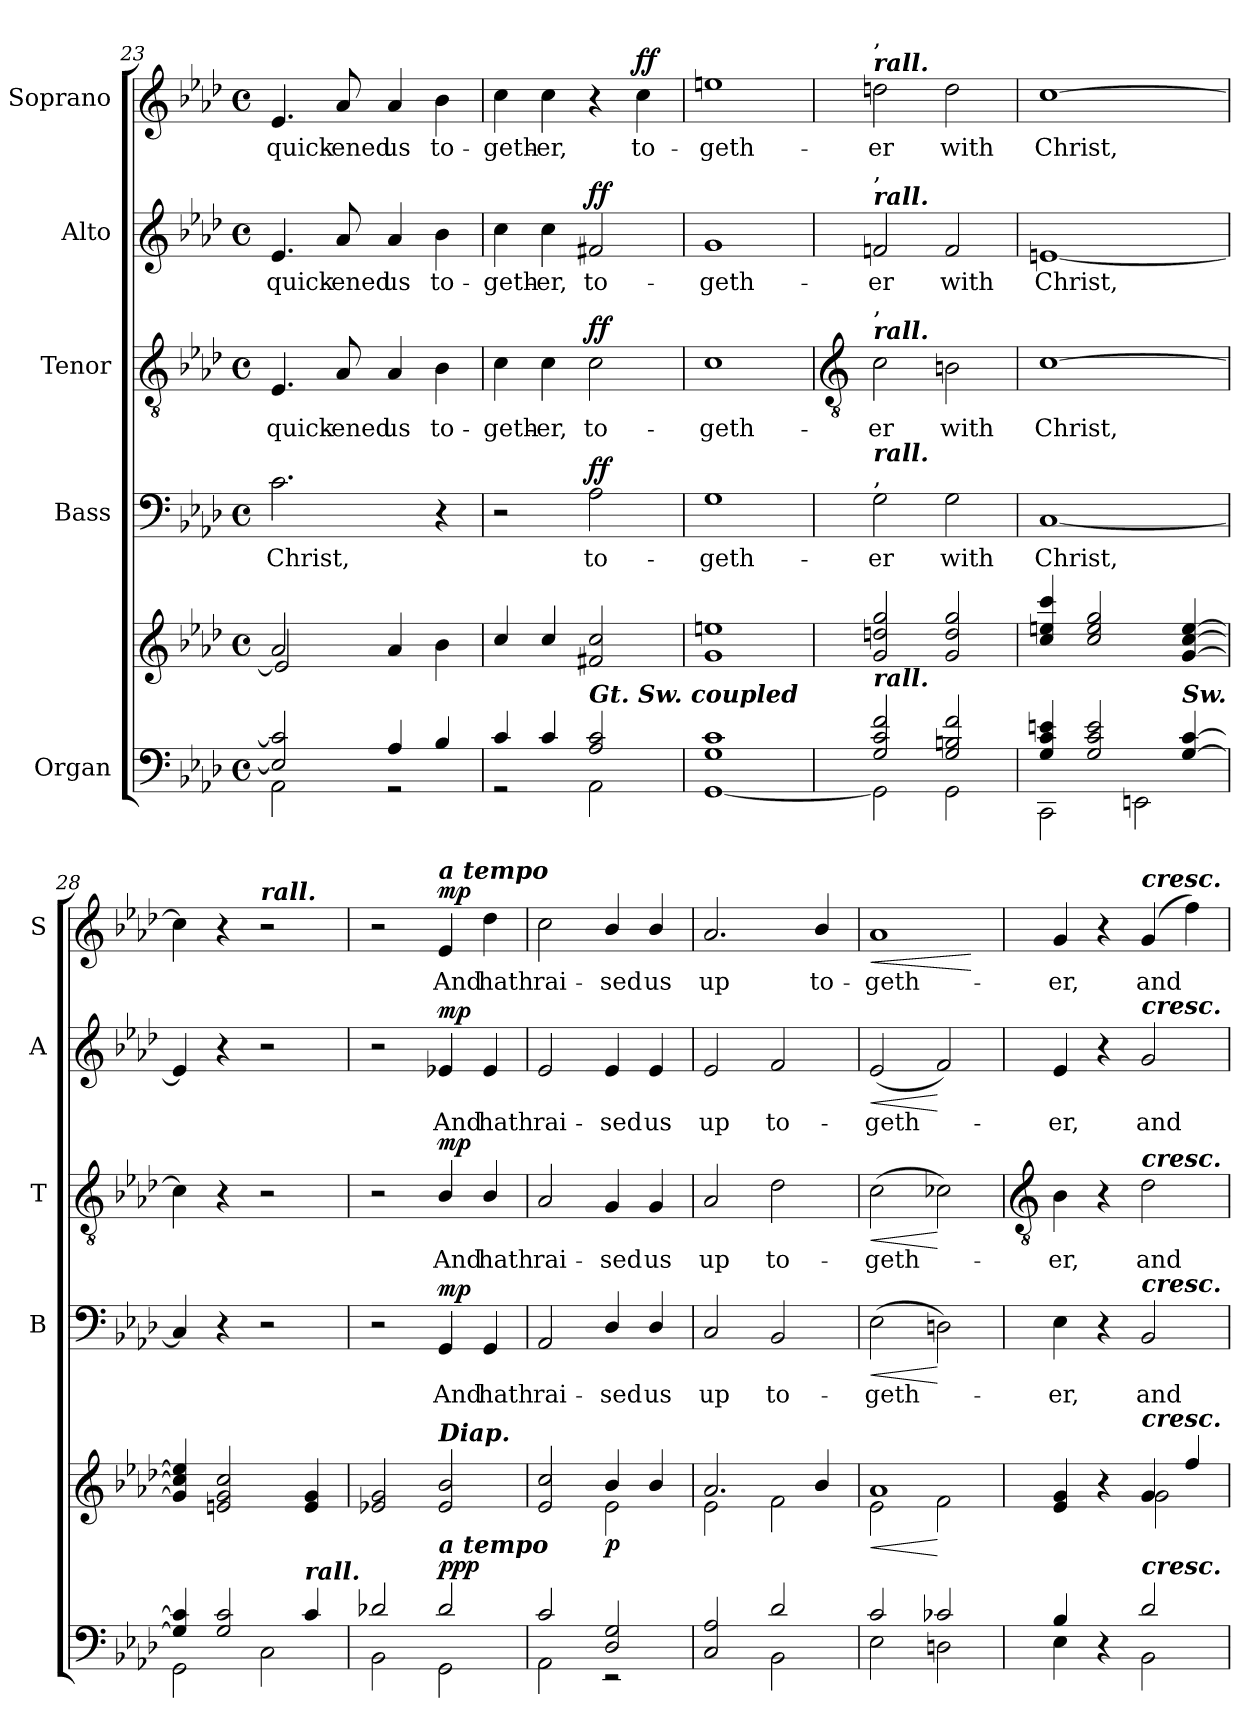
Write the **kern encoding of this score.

**kern	**kern	**dynam	**kern	**text	**dynam	**kern	**text	**dynam	**kern	**text	**dynam	**kern	**text	**dynam
*part5	*part5	*part5	*part4	*part4	*part4	*part3	*part3	*part3	*part2	*part2	*part2	*part1	*part1	*part1
*staff6	*staff5	*staff5/6	*staff4	*staff4	*staff4	*staff3	*staff3	*staff3	*staff2	*staff2	*staff2	*staff1	*staff1	*staff1
*I"Organ	*	*	*I"Bass	*	*	*I"Tenor	*	*	*I"Alto	*	*	*I"Soprano	*	*
*	*	*	*I'B	*	*	*I'T	*	*	*I'A	*	*	*I'S	*	*
*clefF4	*clefG2	*	*clefF4	*	*	*clefGv2	*	*	*clefG2	*	*	*clefG2	*	*
*k[b-e-a-d-]	*k[b-e-a-d-]	*	*k[b-e-a-d-]	*	*	*k[b-e-a-d-]	*	*	*k[b-e-a-d-]	*	*	*k[b-e-a-d-]	*	*
*A-:	*A-:	*	*A-:	*	*	*A-:	*	*	*A-:	*	*	*A-:	*	*
*M4/4	*M4/4	*	*M4/4	*	*	*M4/4	*	*	*M4/4	*	*	*M4/4	*	*
*met(c)	*met(c)	*	*met(c)	*	*	*met(c)	*	*	*met(c)	*	*	*met(c)	*	*
=23	=23	=23	=23	=23	=23	=23	=23	=23	=23	=23	=23	=23	=23	=23
*^	*^	*	*	*	*	*	*	*	*	*	*	*	*	*
!	!	!	!	!	!	!LO:LY:b	!	!	!LO:LY:b	!	!	!LO:LY:b	!	!	!LO:LY:b	!
2E-/] 2c/]	2AA-\	2a-	2e-/]	.	2.c	Christ,	.	4.E-	quick-	.	4.e-	quick-	.	4.e-	quick-	.
!	!	!	!	!	!	!	!	!	!LO:LY:b	!	!	!LO:LY:b	!	!	!LO:LY:b	!
.	.	.	.	.	.	.	.	8A-	-ened	.	8a-	-ened	.	8a-	-ened	.
!	!	!	!	!	!	!	!	!	!LO:LY:b	!	!	!LO:LY:b	!	!	!LO:LY:b	!
4A-/	2r	4a-	2ryy	.	.	.	.	4A-	us	.	4a-	us	.	4a-	us	.
!	!	!	!	!	!	!	!	!	!LO:LY:b	!	!	!LO:LY:b	!	!	!LO:LY:b	!
4B-/	.	4b-	.	.	4r	.	.	4B-	to-	.	4b-	to-	.	4b-	to-	.
=24	=24	=24	=24	=24	=24	=24	=24	=24	=24	=24	=24	=24	=24	=24	=24	=24
!	!	!	!	!	!	!	!	!	!LO:LY:b	!	!	!LO:LY:b	!	!	!LO:LY:b	!
4c/	2r	4cc	1ryy	.	2r	.	.	4c	-geth-	.	4cc	-geth-	.	4cc	-geth-	.
!	!	!	!	!	!	!	!	!	!LO:LY:b	!	!	!LO:LY:b	!	!	!LO:LY:b	!
4c/	.	4cc	.	.	.	.	.	4c	-er,	.	4cc	-er,	.	4cc	-er,	.
!LO:TX:a:Bi:t=Gt. Sw. coupled	!	!	!	!	!	!	!	!	!	!	!	!	!	!	!	!
!	!	!	!	!	!	!LO:LY:b	!LO:DY:b	!	!LO:LY:b	!LO:DY:b	!	!LO:LY:b	!LO:DY:b	!	!	!
2A-/ 2c/	2AA-\	2f#X 2cc	.	.	2A-	to-	ff	2c	to-	ff	2f#X	to-	ff	4r	.	.
!	!	!	!	!	!	!	!	!	!	!	!	!	!	!	!LO:LY:b	!LO:DY:b
.	.	.	.	.	.	.	.	.	.	.	.	.	.	4cc	to-	ff
=25	=25	=25	=25	=25	=25	=25	=25	=25	=25	=25	=25	=25	=25	=25	=25	=25
!	!	!	!	!	!	!LO:LY:b	!	!	!LO:LY:b	!	!	!LO:LY:b	!	!	!LO:LY:b	!
1G/ 1c/	[1GG\	1g 1een	1ryy	.	1G	-geth-	.	1c	-geth-	.	1g	-geth-	.	1een	-geth-	.
!!LO:LB:g=z
=26	=26	=26	=26	=26	=26	=26	=26	=26	=26	=26	=26	=26	=26	=26	=26	=26
*	*	*	*	*	*	*	*	*clefGv2	*	*	*	*	*	*	*	*
!	!	!	!	!	!	!	!	!	!	!	!	!	!	!LO:TX:a:Bi:t=rall.	!	!
!	!	!	!	!	!	!	!	!	!	!	!	!	!	!LO:TX:a:t=,	!	!
!	!	!	!	!	!	!	!	!	!	!	!LO:TX:a:Bi:t=rall.	!	!	!	!	!
!	!	!	!	!	!	!	!	!	!	!	!LO:TX:a:t=,	!	!	!	!	!
!	!	!	!	!	!	!	!	!LO:TX:a:Bi:t=rall.	!	!	!	!	!	!	!	!
!	!	!	!	!	!	!	!	!LO:TX:a:t=,	!	!	!	!	!	!	!	!
!	!	!	!	!	!LO:TX:a:t=,	!	!	!	!	!	!	!	!	!	!	!
!	!	!	!	!	!LO:TX:a:Bi:t=rall.	!	!	!	!	!	!	!	!	!	!	!
!LO:TX:a:Bi:t=rall.	!	!	!	!	!	!	!	!	!	!	!	!	!	!	!	!
!	!	!	!	!	!	!LO:LY:b	!	!	!LO:LY:b	!	!	!LO:LY:b	!	!	!LO:LY:b	!
2G/ 2c/ 2f/	2GG\]	2g 2ddn 2gg	1ryy	.	2G	-er	.	2c	-er	.	2fn	-er	.	2ddn	-er	.
!	!	!	!	!	!	!LO:LY:b	!	!	!LO:LY:b	!	!	!LO:LY:b	!	!	!LO:LY:b	!
2G/ 2Bn/ 2f/	2GG\	2g 2dd 2gg	.	.	2G	with	.	2Bn	with	.	2f	with	.	2dd	with	.
=27	=27	=27	=27	=27	=27	=27	=27	=27	=27	=27	=27	=27	=27	=27	=27	=27
!	!	!	!	!	!	!LO:LY:b	!	!	!LO:LY:b	!	!	!LO:LY:b	!	!	!LO:LY:b	!
4G/ 4c/ 4en/	2CC\	4cc 4een 4ccc	1ryy	.	[1C	Christ,	.	[1c	Christ,	.	[1en	Christ,	.	[1cc	Christ,	.
2G/ 2c/ 2e/	.	2cc 2ee 2gg	.	.	.	.	.	.	.	.	.	.	.	.	.	.
.	2EEn\	.	.	.	.	.	.	.	.	.	.	.	.	.	.	.
!LO:TX:a:Bi:t=Sw.	!	!	!	!	!	!	!	!	!	!	!	!	!	!	!	!
[4G/ [4c/	.	[4g [4cc [4ee	.	.	.	.	.	.	.	.	.	.	.	.	.	.
=28	=28	=28	=28	=28	=28	=28	=28	=28	=28	=28	=28	=28	=28	=28	=28	=28
4G/] 4c/]	2GG\	4g] 4cc] 4ee]	1ryy	.	4C]	.	.	4c]	.	.	4e]	.	.	4cc]	.	.
2G/ 2c/	.	2en/ 2g/ 2cc/	.	.	4r	.	.	4r	.	.	4r	.	.	4r	.	.
!	!	!	!	!	!	!	!	!	!	!	!	!	!	!LO:TX:a:Bi:t=rall.	!	!
.	2C\	.	.	.	2r	.	.	2r	.	.	2r	.	.	2r	.	.
!LO:TX:a:Bi:t=rall.	!	!	!	!	!	!	!	!	!	!	!	!	!	!	!	!
4c/	.	4e/ 4g/	.	.	.	.	.	.	.	.	.	.	.	.	.	.
=29	=29	=29	=29	=29	=29	=29	=29	=29	=29	=29	=29	=29	=29	=29	=29	=29
2d-X/	2BB-\	2e-X/ 2g/	1ryy	.	2r	.	.	2r	.	.	2r	.	.	2r	.	.
!	!	!	!	!	!	!	!	!	!	!	!	!	!	!LO:TX:a:Bi:t=a tempo	!	!
!	!	!LO:TX:a:Bi:t=Diap.	!	!	!	!	!	!	!	!	!	!	!	!	!	!
!LO:TX:a:Bi:t=a tempo	!	!	!	!	!	!	!	!	!	!	!	!	!	!	!	!
!	!	!	!	!LO:DY:a=2	!	!LO:LY:b	!	!	!LO:LY:b	!	!	!LO:LY:b	!	!	!LO:LY:b	!
!	!	!	!	!LO:DY:n=1:b=2	!	!	!	!	!	!	!	!	!	!	!	!
!	!	!	!	!LO:DY:n=2:b	!	!	!LO:DY:b	!	!	!LO:DY:b	!	!	!LO:DY:b	!	!	!LO:DY:b
2d-/	2GG\	2e- 2b-	.	p p p	4GG/	And	mp	4B-/	And	mp	4e-X	And	mp	4e-	And	mp
!	!	!	!	!	!	!LO:LY:b	!	!	!LO:LY:b	!	!	!LO:LY:b	!	!	!LO:LY:b	!
.	.	.	.	.	4GG/	hath	.	4B-/	hath	.	4e-	hath	.	4dd-	hath	.
=30	=30	=30	=30	=30	=30	=30	=30	=30	=30	=30	=30	=30	=30	=30	=30	=30
!	!	!	!	!	!	!LO:LY:b	!	!	!LO:LY:b	!	!	!LO:LY:b	!	!	!LO:LY:b	!
2c/	2AA-\	2e- 2cc	2ryy	.	2AA-	rai-	.	2A-	rai-	.	2e-	rai-	.	2cc	rai-	.
!	!	!	!	!LO:DY:b	!	!LO:LY:b	!	!	!LO:LY:b	!	!	!LO:LY:b	!	!	!LO:LY:b	!
2D-/ 2G/	2r	4b-/	2e-\	p	4D-/	-sed	.	4G/	-sed	.	4e-/	-sed	.	4b-/	-sed	.
!	!	!	!	!	!	!LO:LY:b	!	!	!LO:LY:b	!	!	!LO:LY:b	!	!	!LO:LY:b	!
.	.	4b-/	.	.	4D-/	us	.	4G/	us	.	4e-/	us	.	4b-/	us	.
=31	=31	=31	=31	=31	=31	=31	=31	=31	=31	=31	=31	=31	=31	=31	=31	=31
!	!	!	!	!	!	!LO:LY:b	!	!	!LO:LY:b	!	!	!LO:LY:b	!	!	!LO:LY:b	!
2C/ 2A-/	2ryy	2.a-	2e-\	.	2C	up	.	2A-	up	.	2e-	up	.	2.a-	up	.
!	!	!	!	!	!	!LO:LY:b	!	!	!LO:LY:b	!	!	!LO:LY:b	!	!	!	!
2d-/	2BB-\	.	2f\	.	2BB-/	to-	.	2d-\	to-	.	2f/	to-	.	.	.	.
!	!	!	!	!	!	!	!	!	!	!	!	!	!	!	!LO:LY:b	!
.	.	4b-/	.	.	.	.	.	.	.	.	.	.	.	4b-/	to-	.
=32	=32	=32	=32	=32	=32	=32	=32	=32	=32	=32	=32	=32	=32	=32	=32	=32
!	!	!	!	!LO:HP:b	!	!	!	!	!	!	!	!	!	!	!	!
!	!	!	!	!LO:HP:n=1:b	!	!LO:LY:b	!LO:HP:b	!	!	!	!	!	!	!	!	!
!	!	!	!	!	!	!	!LO:HP:n=1:b	!	!LO:LY:b	!LO:HP:b	!	!	!	!	!	!
!	!	!	!	!	!	!	!	!	!	!LO:HP:n=1:b	!	!LO:LY:b	!LO:HP:b	!	!	!
!	!	!	!	!	!	!	!	!	!	!	!	!	!LO:HP:n=1:b	!	!LO:LY:b	!LO:HP:b
!	!	!	!	!	!	!	!	!	!	!	!	!	!	!	!	!LO:HP:n=1:b
2c/	2E-\	1a-	2e-\	< >	(>2E-	-geth-	< >	(>2c	-geth-	< >	(<2e-	-geth-	< >	1a-	-geth-	< >
2c-X/	2Dn\	.	2f\	[	2Dn)	.	[	2c-X)	.	[	2f)	.	[	.	.	.
*v	*v	*	*	*	*	*	*	*	*	*	*	*	*	*	*	*
*	*v	*v	*	*	*	*	*	*	*	*	*	*	*	*	*
.	.	]	.	.	]	.	.	]	.	.	]	.	.	[
!!LO:LB:g=z
=33	=33	=33	=33	=33	=33	=33	=33	=33	=33	=33	=33	=33	=33	=33
*	*	*	*	*	*	*clefGv2	*	*	*	*	*	*	*	*
*^	*^	*	*	*	*	*	*	*	*	*	*	*	*	*
!	!	!	!	!	!	!LO:LY:b	!	!	!LO:LY:b	!	!	!LO:LY:b	!	!	!LO:LY:b	!
4B-/	4E-\	4e- 4g	2ryy	.	4E-	er,	.	4B-	er,	.	4e-	er,	.	4g	-er,	.
4ryy	4r	4r	.	.	4r	.	.	4r	.	.	4r	.	.	4r	.	]
!	!	!	!	!	!	!	!	!	!	!	!	!	!	!LO:TX:a:Bi:t=cresc.	!	!
!	!	!	!	!	!	!	!	!	!	!	!LO:TX:a:Bi:t=cresc.	!	!	!	!	!
!	!	!	!	!	!	!	!	!LO:TX:a:Bi:t=cresc.	!	!	!	!	!	!	!	!
!	!	!	!	!	!LO:TX:a:Bi:t=cresc.	!	!	!	!	!	!	!	!	!	!	!
!	!	!LO:TX:a:Bi:t=cresc.	!	!	!	!	!	!	!	!	!	!	!	!	!	!
!LO:TX:a:Bi:t=cresc.	!	!	!	!	!	!	!	!	!	!	!	!	!	!	!	!
!	!	!	!	!	!	!LO:LY:b	!	!	!LO:LY:b	!	!	!LO:LY:b	!	!	!LO:LY:b	!
2d-/	2BB-\	4g	2g\	.	2BB-	and	.	2d-	and	.	2g	and	.	(4g	and	.
.	.	4ff/	.	.	.	.	.	.	.	.	.	.	.	4ff)	.	.
*v	*v	*	*	*	*	*	*	*	*	*	*	*	*	*	*	*
*	*v	*v	*	*	*	*	*	*	*	*	*	*	*	*	*
=	=	=	=	=	=	=	=	=	=	=	=	=	=	=
*-	*-	*-	*-	*-	*-	*-	*-	*-	*-	*-	*-	*-	*-	*-
